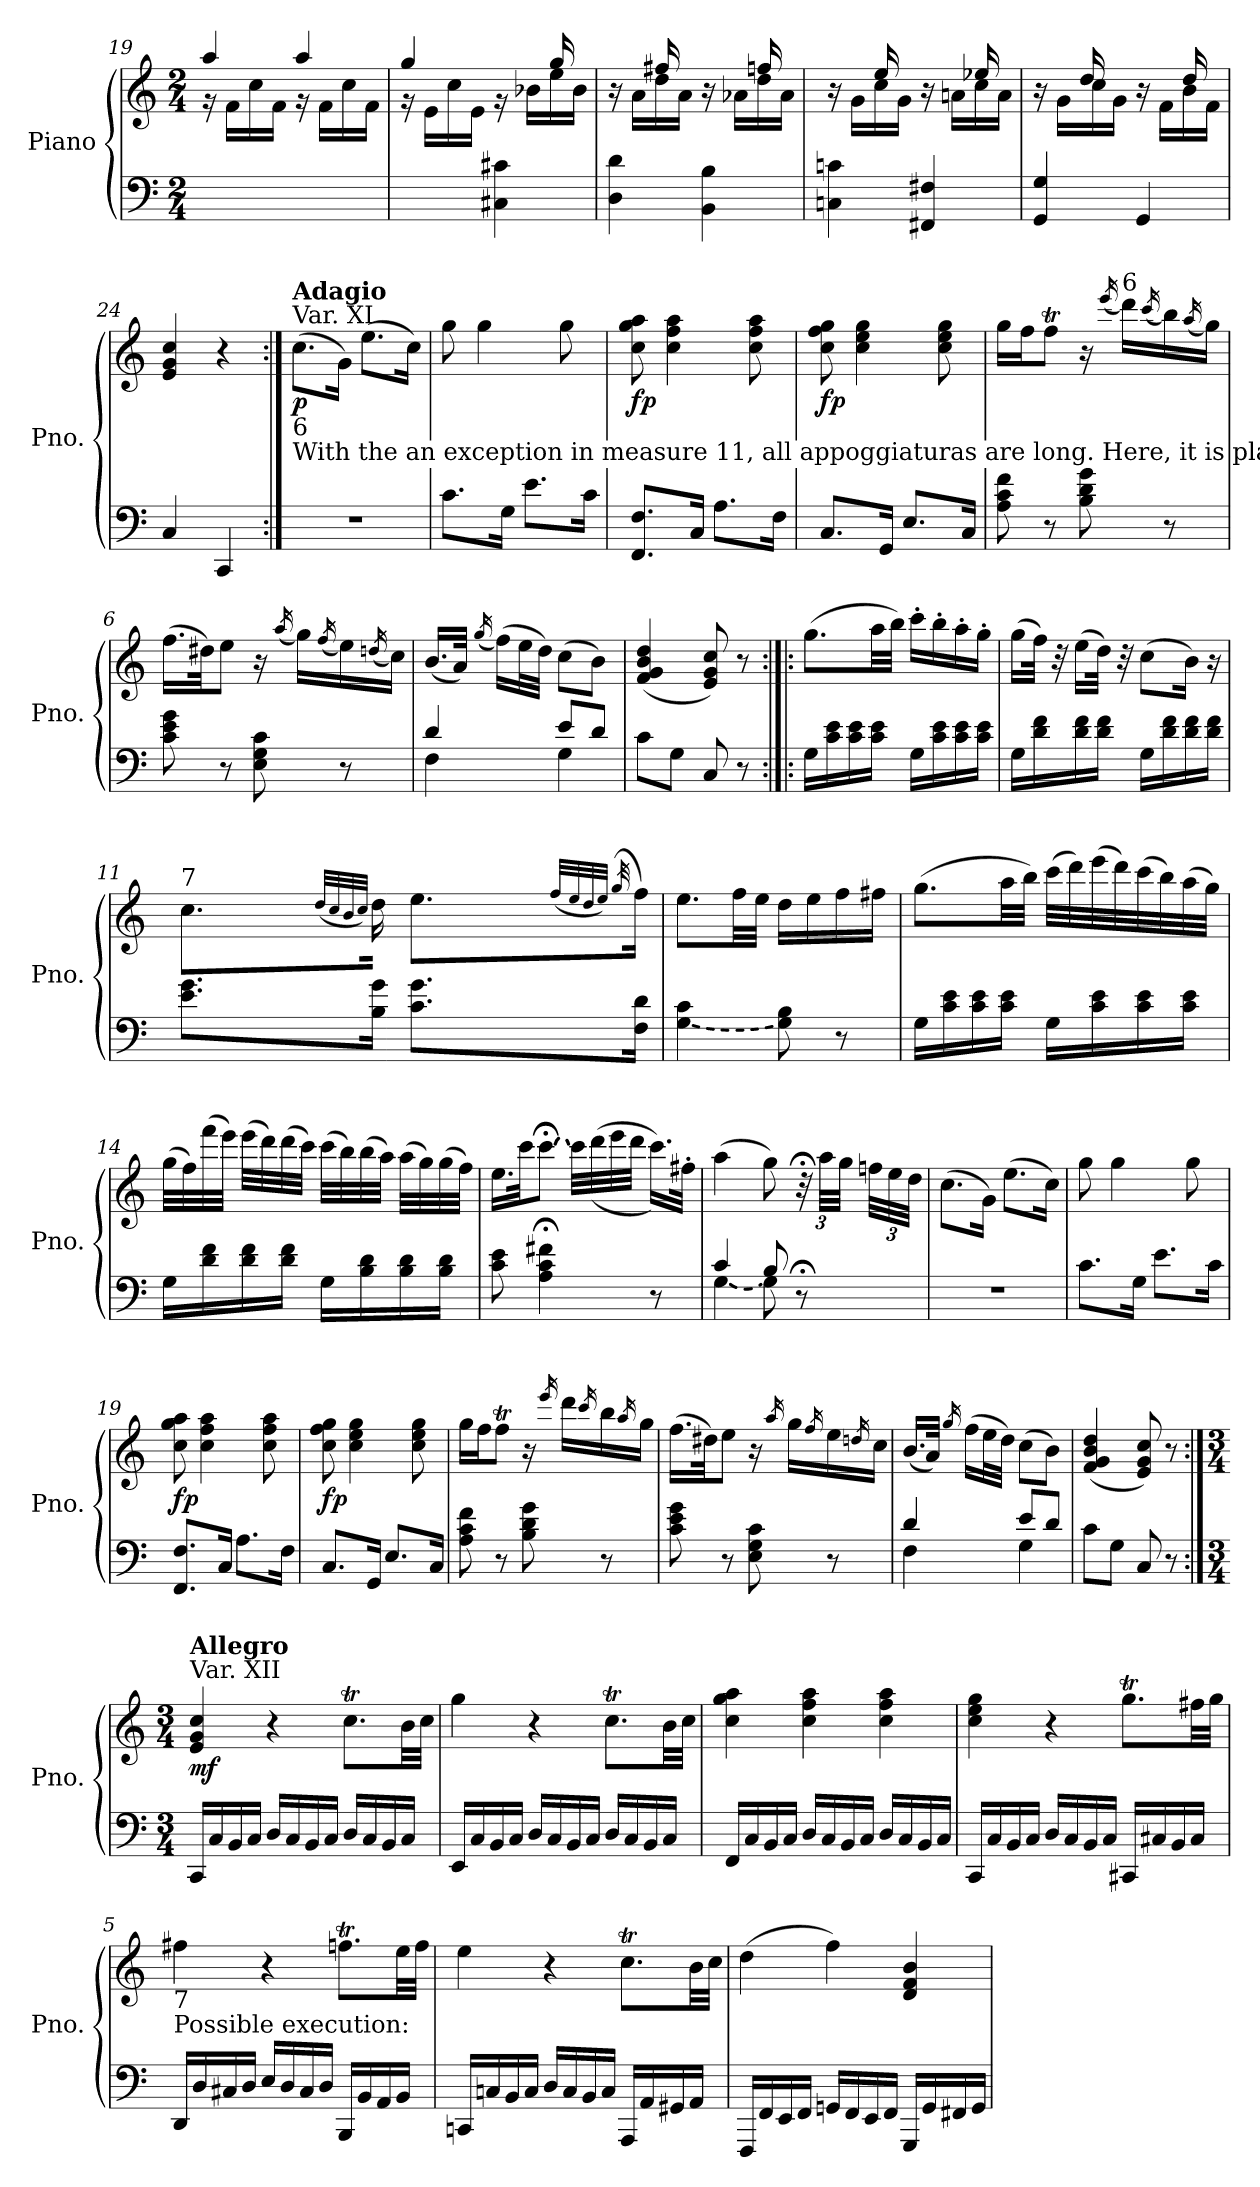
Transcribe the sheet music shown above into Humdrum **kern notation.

**kern	**kern	**dynam
*part1	*part1	*part1
*staff2	*staff1	*staff1/2
*I"Piano	*	*
*I'Pno.	*	*
*clefF4	*clefG2	*
*k[]	*k[]	*
*M2/4	*M2/4	*
=19	=19	=19
*	*^	*
2ryy	16rg	4aa/	.
.	16f\LL	.	.
.	16cc\	.	.
.	16f\JJ	.	.
.	16rg	4aa/	.
.	16f\LL	.	.
.	16cc\	.	.
.	16f\JJ	.	.
=20	=20	=20	=20
*	*	*^	*
4ryy	16rg	16ryy	4gg/	.
.	16e\LL	16ryy@	.	.
.	16cc\	16ryy@	.	.
.	16e\JJ	16ryy@	.	.
4C#X\ 4c#X\	16rg	16ryy@	4ryy	.
.	16ryy	16b-X\LL	.	.
.	16gg/	16ee\	.	.
.	16ryy	16b-\JJ	.	.
*	*	*v	*v	*
=21	=21	=21	=21
4D\ 4d\	16r	16ryy	.
.	16ryy	16a\LL	.
.	16ff#X/	16dd\	.
.	16ryy	16a\JJ	.
4BB\ 4B\	16r	16ryy	.
.	16ryy	16a-X\LL	.
.	16ffn/	16dd\	.
.	16ryy	16a-\JJ	.
=22	=22	=22	=22
4Cn\ 4cn\	16r	16ryy	.
.	16ryy	16g\LL	.
.	16ee/	16cc\	.
.	16ryy	16g\JJ	.
4FF#X/ 4F#X/	16r	16ryy	.
.	16ryy	16an\LL	.
.	16ee-X/	16cc\	.
.	16ryy	16a\JJ	.
=23	=23	=23	=23
4GG/ 4G/	16r	16ryy	.
.	16ryy	16g\LL	.
.	16dd/	16cc\	.
.	16ryy	16g\JJ	.
4GG/	16r	16ryy	.
.	16ryy	16f\LL	.
.	16dd/	16b\	.
.	16ryy	16f\JJ	.
*	*v	*v	*
=24	=24	=24
4C/	4e/ 4g/ 4cc/	.
4CC/	4r	.
=1:|!	=1:|!	=1:|!
!	!LO:TX:t=Var. XI	!
!	!LO:TX:a:B:t=Adagio	!
!	!LO:TX:b:t=6	!
!	!LO:TX:b:t=With the an exception in measure 11, all appoggiaturas are long. Here, it is played&colon;	!
!	!	!LO:DY:b
2r	(>8.cc<\L	p
.	16g\Jk)	.
.	(>8.ee<\L	.
.	16cc<\Jk)	.
=2	=2	=2
8.c<\L	8gg\	.
.	4gg\	.
16G<\Jk	.	.
8.e\L	.	.
.	8gg\	.
16c\Jk	.	.
=3	=3	=3
!	!	!LO:DY:b
8.FF/ 8.F/L	8cc\ 8gg\ 8aa\	fp
.	4cc\ 4ff\ 4aa\	.
16C</Jk	.	.
8.A\L	.	.
.	8cc\ 8ff\ 8aa\	.
16F\Jk	.	.
=4	=4	=4
!	!	!LO:DY:b
8.C</L	8cc\ 8ff\ 8gg\	fp
.	4cc\ 4ee\ 4gg\	.
16GG/Jk	.	.
8.E</L	.	.
.	8cc\ 8ee\ 8gg\	.
16C</Jk	.	.
=5	=5	=5
8A\< 8c\< 8f\<	16gg\LL	.
.	16ff\J	.
8r	8ffT\J	.
8B\< 8d\< 8g\<	16r	.
.	(<16qeee/	.
!	!LO:TX:a:t=6	!
.	16ddd\LL)	.
.	(<16qccc/	.
8r	16bb\)	.
.	(<16qaa/	.
.	16gg\JJ)	.
=6	=6	=6
8c\< 8e\< 8g\<	(>16.ff\LL	.
.	32dd#X\JK)	.
8r	8ee\J	.
8E\ 8G\ 8c\	16r	.
.	(<16qaa/	.
.	16gg\LL)	.
.	(<16qff/	.
8r	16ee\)	.
.	(<16qddn/	.
.	16cc\JJ)	.
=7	=7	=7
*^	*	*
4d/	4F\	(<16.b/LL	.
.	.	32a/JJk)	.
.	.	(<16qgg/	.
.	.	(>16ff\LL)	.
.	.	32ee\L	.
.	.	32dd\JJJ)	.
8e/L	4G\	(>8cc\L	.
8d/J	.	8b\J)	.
*v	*v	*	*
=8	=8	=8
8c<\L	(<4f/ 4g/ 4b/ 4dd/	.
8G\J	.	.
8C/	8e/ 8g/ 8cc/)	.
8r	8r	.
=9:|!|:	=9:|!|:	=9:|!|:
16G\LL	(>8.gg\L	.
16c\ 16e\	.	.
16c\ 16e\	.	.
16c\ 16e\JJ	32aa\LL	.
.	32bb\JJJ)	.
16G\LL	16ccc'\LL	.
16c\ 16e\	16bb'\	.
16c\ 16e\	16aa'\	.
16c\ 16e\JJ	16gg'\JJ	.
=10	=10	=10
16G\LL	(>16gg\LL	.
16d\ 16f\	32ff\JJk)	.
.	32r	.
16d\ 16f\	(>16ee\LL	.
16d\ 16f\JJ	32dd\JJk)	.
.	32r	.
16G\LL	(>8cc\L	.
16d\ 16f\	.	.
16d\ 16f\	16b\Jk)	.
16d\< 16f\<JJ	16r	.
=11	=11	=11
*	*^	*
!	!LO:TX:a:t=7	!	!
8.e\< 8.g\<L	8.cc\L	16cc\LLyy	.
.	.	64dd!\LLyy	.
.	.	64cc!\yy	.
.	.	64b!\yy	.
.	.	64cc!\JJJJyy	.
.	.	16ryy	.
.	(<32qdd/LLL	.	.
.	32qcc/	.	.
.	32qb/	.	.
.	32qcc/JJJ)	.	.
16B\ 16g\Jk	16dd>\Jkyy	16dd\	.
8.c\< 8.g\<L	8.ee\L	16ee\LLyy	.
.	.	64ff!\LLyy	.
.	.	64ee!\yy	.
.	.	64dd!\yy	.
.	.	64ee!\JJJJyy	.
.	.	16ryy	.
.	(<32qff/LLL	.	.
.	32qee/	.	.
.	32qdd/	.	.
.	32qee/JJJ)	.	.
.	(<32qgg/	8qgg\yy	.
16F\ 16d\Jk	16ff\Jk)	16ff\yy	.
=12	=12	=12	=12
!LO:T:n=1:dash	!	!	!
*	*v	*v	*
[4G\<< 4c\<<	8.ee\L	.
.	32ff\LL	.
.	32ee\JJJ	.
8G\] 8B\	16dd\LL	.
.	16ee\	.
8r	16ff\	.
.	16ff#X\JJ	.
=13	=13	=13
16G\LL	(>8.gg\L	.
16c\ 16e\	.	.
16c\ 16e\	.	.
16c\ 16e\JJ	32aa\LL	.
.	32bb\JJJ)	.
16G\LL	(>32ccc\LLL	.
.	32ddd\)	.
16c\ 16e\	(>32eee\	.
.	32ddd\)	.
16c\ 16e\	(>32ccc\	.
.	32bb\)	.
16c\ 16e\JJ	(>32aa\	.
.	32gg\JJJ)	.
=14	=14	=14
16G\LL	(>32gg\LLL	.
.	32ff\)	.
16d\ 16f\	(>32fff\	.
.	32eee\JJJ)	.
16d\ 16f\	(>32eee\LLL	.
.	32ddd\)	.
16d\ 16f\JJ	(>32ddd\	.
.	32ccc\JJJ)	.
16G\LL	(>32ccc\LLL	.
.	32bb\)	.
16B\ 16d\	(>32bb\	.
.	32aa\JJJ)	.
16B\ 16d\	(>32aa\LLL	.
.	32gg\)	.
16B\ 16d\JJ	(>32gg\	.
.	32ff\JJJ)	.
=15	=15	=15
8c\ 8e\	16.ee\LL	.
.	32ccc\JK	.
*	*MM15	*
!	!LO:T:dash	!
4A\;< 4c\;< 4f#X\;<	[8ccc;<\J	.
*	*MM50	*
.	32ccc\LLL]	.
.	(>(>32ddd\	.
.	32eee\	.
.	32ddd\JJJ	.
8r	16.ccc\LL))	.
.	32ff#X'\JJk	.
=16	=16	=16
*^	*	*
!	!LO:T:dash	!	!
4c</	[4G<\	(>4aa\	.
8B/	8G\]	8gg\)	.
*	*	*Xbrackettup	*
*	*	*MM5	*
8r;<	8ryy	48r;<	.
*	*	*MM50	*
.	.	48aa\LLL	.
.	.	48gg\JJJ	.
.	.	48ffn\LLL	.
.	.	48ee\	.
.	.	48dd\JJJ	.
*v	*v	*	*
=17	=17	=17
2r	(>8.cc\L	.
.	16g\Jk)	.
.	(>8.ee\L	.
.	16cc\Jk)	.
=18	=18	=18
8.c\L	8gg\	.
.	4gg\	.
16G\Jk	.	.
8.e\L	.	.
.	8gg\	.
16c\Jk	.	.
=19	=19	=19
!	!	!LO:DY:b
8.FF/ 8.F/L	8cc\ 8gg\ 8aa\	fp
.	4cc\ 4ff\ 4aa\	.
16C/Jk	.	.
8.A\L	.	.
.	8cc\ 8ff\ 8aa\	.
16F\Jk	.	.
=20	=20	=20
!	!	!LO:DY:b
8.C/L	8cc\ 8ff\ 8gg\	fp
.	4cc\ 4ee\ 4gg\	.
16GG/Jk	.	.
8.E/L	.	.
.	8cc\ 8ee\ 8gg\	.
16C/Jk	.	.
=21	=21	=21
8A\ 8c\ 8f\	16gg\LL	.
.	16ff\J	.
8r	8ffT\J	.
8B\ 8d\ 8g\	16r	.
.	16qeee/	.
.	16ddd\LL	.
.	16qccc/	.
8r	16bb\	.
.	16qaa/	.
.	16gg\JJ	.
=22	=22	=22
8c\ 8e\ 8g\	(>16.ff\LL	.
.	32dd#X\JK)	.
8r	8ee\J	.
8E\ 8G\ 8c\	16r	.
.	16qaa/	.
.	16gg\LL	.
.	16qff/	.
8r	16ee\	.
.	16qddn/	.
.	16cc\JJ	.
=23	=23	=23
*^	*	*
4d/	4F\	(<16.b/LL	.
.	.	32a/JJk)	.
.	.	16qgg/	.
.	.	(>16ff\LL	.
.	.	32ee\L	.
.	.	32dd\JJJ)	.
8e/L	4G\	(>8cc\L	.
8d/J	.	8b\J)	.
*v	*v	*	*
=24	=24	=24
8c\L	(<4f/ 4g/ 4b/ 4dd/	.
8G\J	.	.
8C/	8e/ 8g/ 8cc/)	.
8r	8r	.
=1:|!	=1:|!	=1:|!
*M3/4	*M3/4	*
!	!LO:TX:t=Var. XII	!
!	!LO:TX:a:B:t=Allegro	!
!	!	!LO:DY:b
16CC/LL	4e/ 4g/ 4cc/	mf
16C</	.	.
16BB</	.	.
16C</JJ	.	.
16D</LL	4r	.
16C/	.	.
16BB/	.	.
16C/JJ	.	.
16D/LL	8.ccT\L	.
16C/	.	.
16BB/	.	.
16C</JJ	32b\LL	.
.	32cc\JJJ	.
=2	=2	=2
16EE</LL	4gg\	.
16C</	.	.
16BB</	.	.
16C</JJ	.	.
16D/LL	4r	.
16C/	.	.
16BB/	.	.
16C/JJ	.	.
16D/LL	8.ccT\L	.
16C/	.	.
16BB/	.	.
16C</JJ	32b\LL	.
.	32cc\JJJ	.
=3	=3	=3
16FF/LL	4cc\ 4gg\ 4aa\	.
16C</	.	.
16BB/	.	.
16C/JJ	.	.
16D/LL	4cc\ 4ff\ 4aa\	.
16C/	.	.
16BB/	.	.
16C/JJ	.	.
16D/LL	4cc\ 4ff\ 4aa\	.
16C/	.	.
16BB/	.	.
16C/JJ	.	.
=4	=4	=4
16CC/LL	4cc\ 4ee\ 4gg\	.
16C</	.	.
16BB</	.	.
16C/JJ	.	.
16D/LL	4r	.
16C/	.	.
16BB/	.	.
16C/JJ	.	.
16CC#X</LL	8.ggT\L	.
16C#X/	.	.
16BB</	.	.
16C#/JJ	32ff#X\LL	.
.	32gg\JJJ	.
=5	=5	=5
!	!LO:TX:b:t=7	!
!	!LO:TX:b:t=Possible execution&colon;	!
16DD/LL	4ff#X\	.
16D</	.	.
16C#X</	.	.
16D</JJ	.	.
16E/LL	4r	.
16D/	.	.
16C#/	.	.
16D</JJ	.	.
16BBB/LL	8.ffnT\L	.
16BB/	.	.
16AA/	.	.
16BB/JJ	32ee\LL	.
.	32ff\JJJ	.
=6	=6	=6
16CCn/LL	4ee\	.
16Cn/	.	.
16BB</	.	.
16C</JJ	.	.
16D/LL	4r	.
16C/	.	.
16BB/	.	.
16C</JJ	.	.
16AAA/LL	8.ccT\L	.
16AA/	.	.
16GG#X/	.	.
16AA/JJ	32b\LL	.
.	32cc\JJJ	.
=7	=7	=7
16FFF/LL	(>4dd\	.
16FF/	.	.
16EE</	.	.
16FF</JJ	.	.
16GGn/LL	4ff\)	.
16FF/	.	.
16EE/	.	.
16FF</JJ	.	.
16GGG/LL	4d/ 4f/ 4b/	.
16GG/	.	.
16FF#X</	.	.
16GG/JJ	.	.
=	=	=
*-	*-	*-
